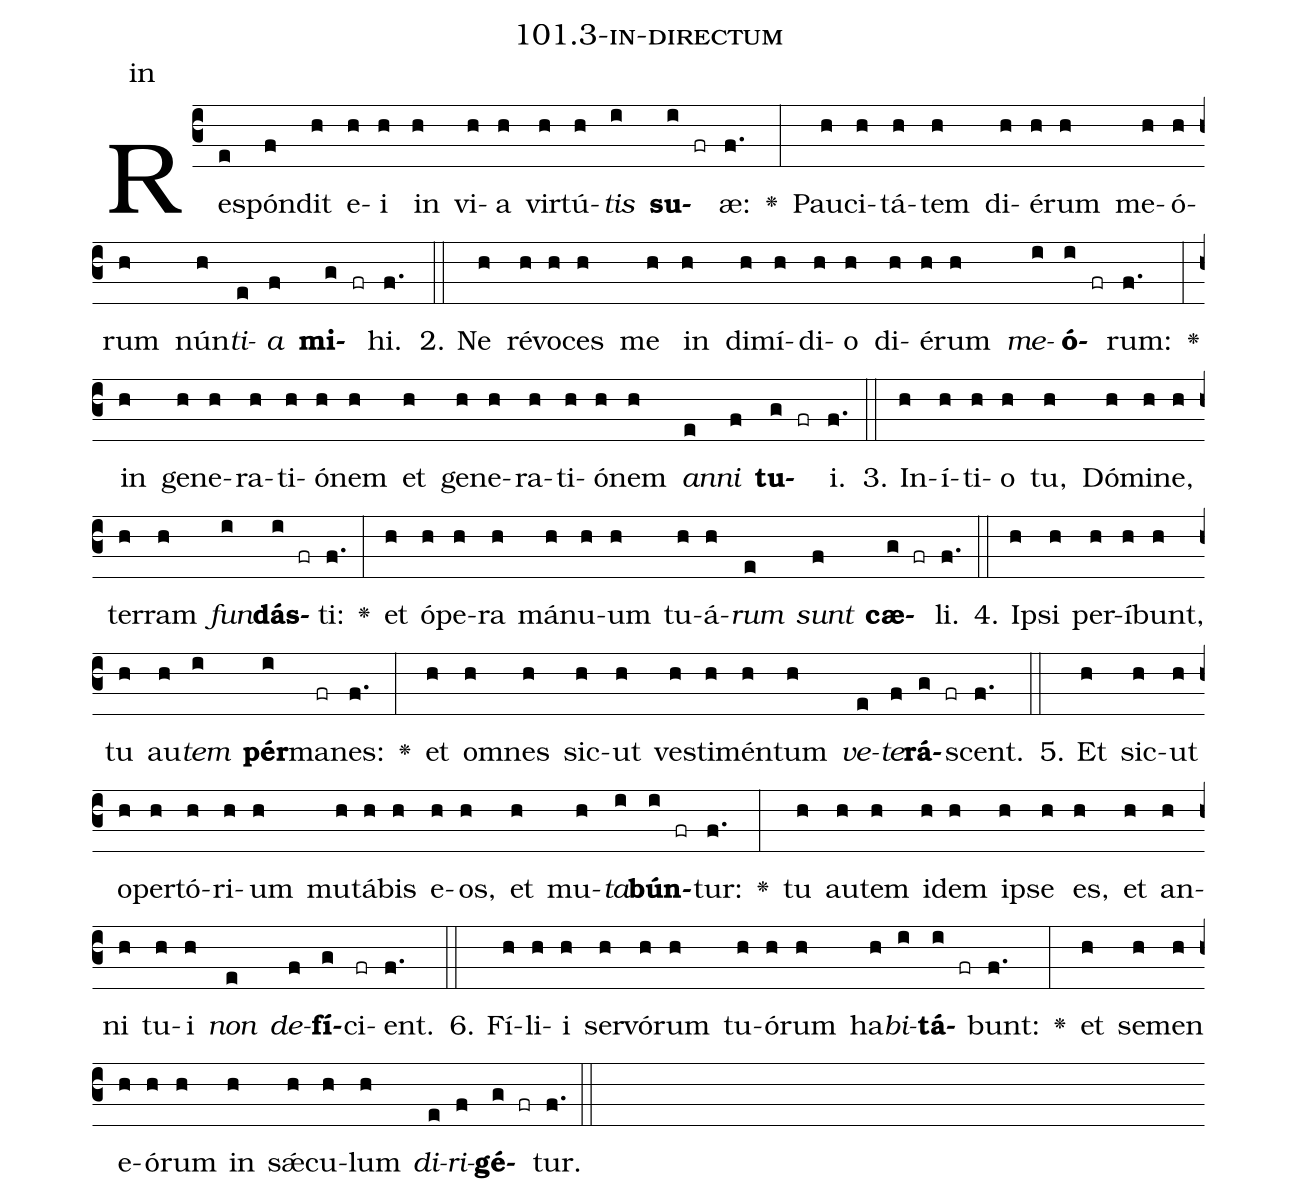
name: 101.3-in-directum;
annotation: in;
%%
(c3)Re(e)spón(f)dit(h) e(h)i(h) in(h) vi(h)a(h) vir(h)tú(h)<i>tis</i>(i) <b>su</b>(i fr)æ:(f.) <v>\greheightstar</v>(:) Pau(h)ci(h)tá(h)tem(h) di(h)é(h)rum(h) me(h)ó(h)rum(h) nún(h)<i>ti</i>(e)<i>a</i>(f) <b>mi</b>(g fr)hi.(f.) (::)
2. Ne(h) ré(h)vo(h)ces(h) me(h) in(h) di(h)mí(h)di(h)o(h) di(h)é(h)rum(h) <i>me</i>(i)<b>ó</b>(i fr)rum:(f.) <v>\greheightstar</v>(:) in(h) ge(h)ne(h)ra(h)ti(h)ó(h)nem(h) et(h) ge(h)ne(h)ra(h)ti(h)ó(h)nem(h) <i>an</i>(e)<i>ni</i>(f) <b>tu</b>(g fr)i.(f.) (::)
3. In(h)í(h)ti(h)o(h) tu,(h) Dó(h)mi(h)ne,(h) ter(h)ram(h) <i>fun</i>(i)<b>dás</b>(i fr)ti:(f.) <v>\greheightstar</v>(:) et(h) ó(h)pe(h)ra(h) má(h)nu(h)um(h) tu(h)á(h)<i>rum</i>(e) <i>sunt</i>(f) <b>cæ</b>(g fr)li.(f.) (::)
4. Ip(h)si(h) per(h)í(h)bunt,(h) tu(h) au(h)<i>tem</i>(i) <b>pér</b>(i)ma(fr)nes:(f.) <v>\greheightstar</v>(:) et(h) om(h)nes(h) sic(h)ut(h) ves(h)ti(h)mén(h)tum(h) <i>ve</i>(e)<i>te</i>(f)<b>rá</b>(g fr)scent.(f.) (::)
5. Et(h) sic(h)ut(h) o(h)per(h)tó(h)ri(h)um(h) mu(h)tá(h)bis(h) e(h)os,(h) et(h) mu(h)<i>ta</i>(i)<b>bún</b>(i fr)tur:(f.) <v>\greheightstar</v>(:) tu(h) au(h)tem(h) i(h)dem(h) ip(h)se(h) es,(h) et(h) an(h)ni(h) tu(h)i(h) <i>non</i>(e) <i>de</i>(f)<b>fí</b>(g)ci(fr)ent.(f.) (::)
6. Fí(h)li(h)i(h) ser(h)vó(h)rum(h) tu(h)ó(h)rum(h) ha(h)<i>bi</i>(i)<b>tá</b>(i fr)bunt:(f.) <v>\greheightstar</v>(:) et(h) se(h)men(h) e(h)ó(h)rum(h) in(h) sǽ(h)cu(h)lum(h) <i>di</i>(e)<i>ri</i>(f)<b>gé</b>(g fr)tur.(f.) (::)
